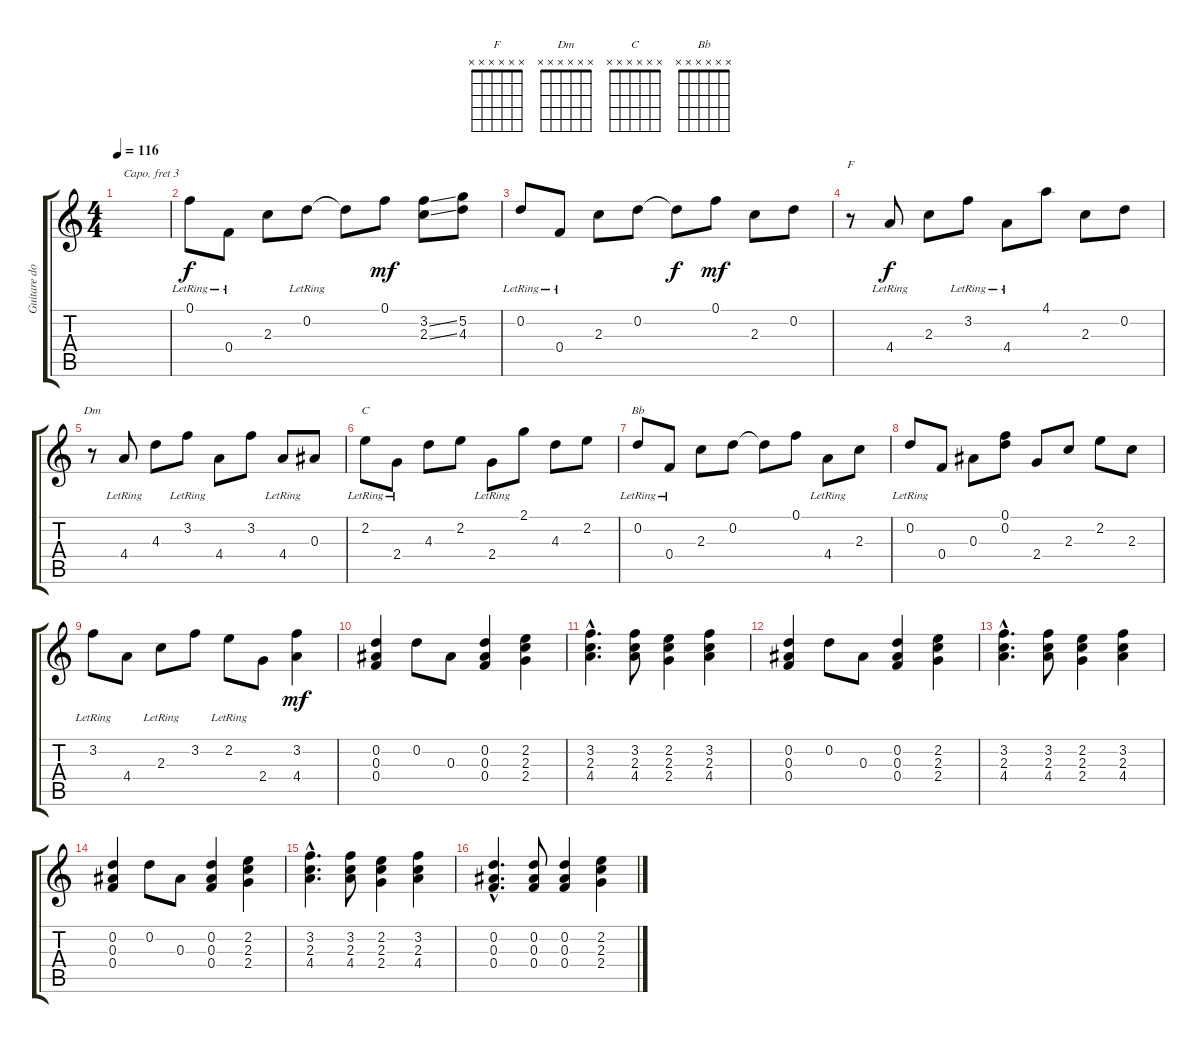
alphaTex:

\track ("Guitare dobro" "Guitare do") {instrument acousticguitarsteel}
\staff {score tabs}
\capo 3
\tuning (D4 B3 G3 D3 G2 D2) {hide}
\chord ("F" x x x x x x) {firstfret 0}
\chord ("Dm" x x x x x x) {firstfret 0}
\chord ("C" x x x x x x) {firstfret 0}
\chord ("Bb" x x x x x x) {firstfret 0}
\ts (4 4)
\tempo 116
\clef g2
\ks c
|
0.1{lr}.8 0.4{lr}.8 2.3.8 0.2{lr}.8 0.2{t}.8{dy f} 0.1.8{dy mf} (3.2{ss} 2.3{ss}).8 (5.2 4.3).8 |
0.2{lr}.8 0.4{lr}.8 2.3.8 0.2.8 0.2{t}.8{dy f} 0.1.8{dy mf} 2.3.8 0.2.8 |
r.8{ch "F"} 4.4{lr}.8{dy f} 2.3.8 3.2{lr}.8 4.4{lr}.8 4.1.8 2.3.8 0.2.8 |
r.8{ch "Dm"} 4.4{lr}.8 4.3.8 3.2{lr}.8 4.4.8 3.2.8 4.4{lr}.8 0.3.8 |
2.2{lr}.8{ch "C"} 2.4{lr}.8 4.3.8 2.2.8 2.4{lr}.8 2.1.8 4.3.8 2.2.8 |
0.2{lr}.8{ch "Bb"} 0.4{lr}.8 2.3.8 0.2.8 0.2{t}.8 0.1.8 4.4{lr}.8 2.3.8 |
0.2{lr}.8 0.4.8 0.3.8 (0.1 0.2).8 2.4.8 2.3.8 2.2.8 2.3.8 |
3.2{lr}.8 4.4.8 2.3{lr}.8 3.2.8 2.2{lr}.8 2.4.8 (3.2 4.4).4{dy mf} |
(0.2 0.3 0.4).4 0.2.8 0.3.8 (0.2 0.3 0.4).4 (2.2 2.3 2.4).4 |
(3.2{hac} 2.3{hac} 4.4{hac}).4{d} (3.2 2.3 4.4).8 (2.2 2.3 2.4).4 (3.2 2.3 4.4).4 |
(0.2 0.3 0.4).4 0.2.8 0.3.8 (0.2 0.3 0.4).4 (2.2 2.3 2.4).4 |
(3.2{hac} 2.3{hac} 4.4{hac}).4{d} (3.2 2.3 4.4).8 (2.2 2.3 2.4).4 (3.2 2.3 4.4).4 |
(0.2 0.3 0.4).4 0.2.8 0.3.8 (0.2 0.3 0.4).4 (2.2 2.3 2.4).4 |
(3.2{hac} 2.3{hac} 4.4{hac}).4{d} (3.2 2.3 4.4).8 (2.2 2.3 2.4).4 (3.2 2.3 4.4).4 |
(0.2{hac} 0.3{hac} 0.4{hac}).4{d} (0.2 0.3 0.4).8 (0.2 0.3 0.4).4 (2.2 2.3 2.4).4
